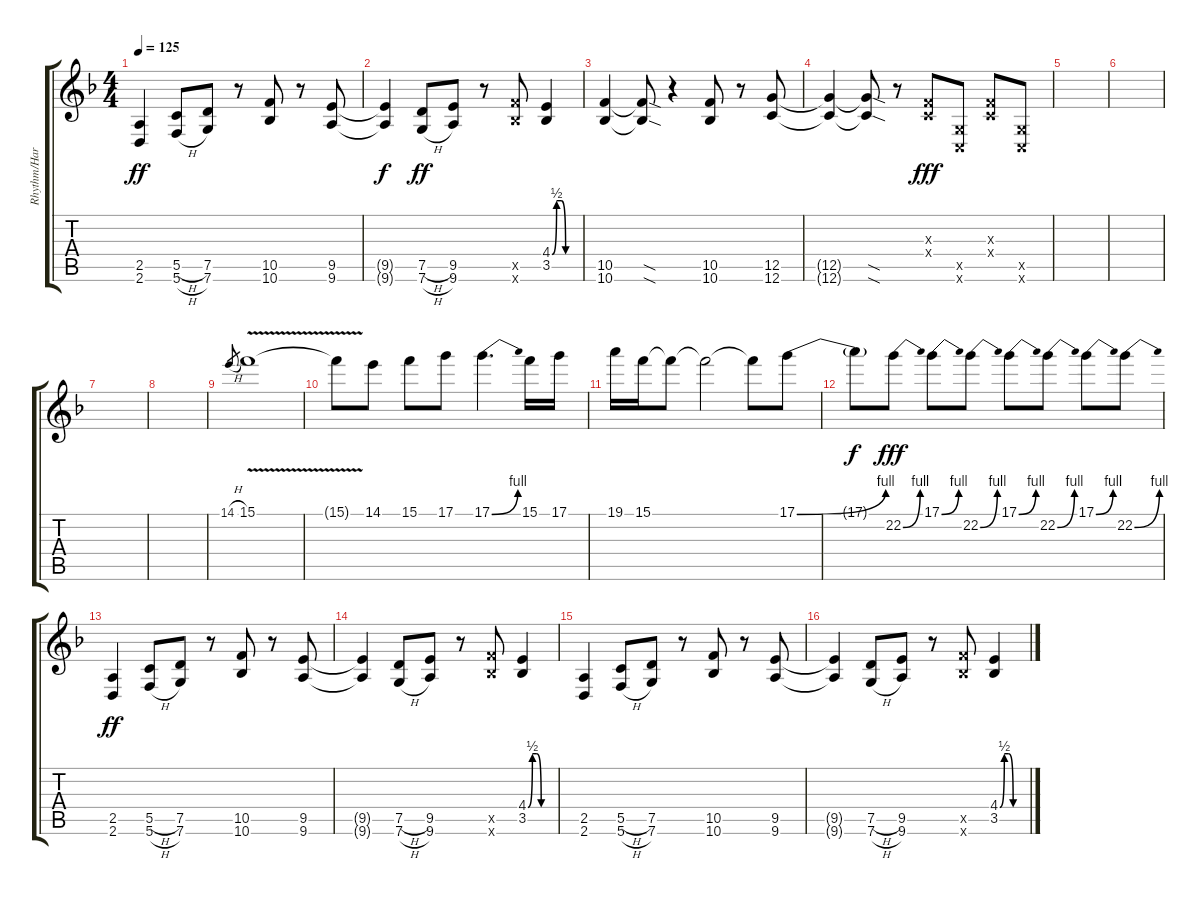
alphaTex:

\track ("Rhythm/Harmony" "Rhythm/Har") {instrument electricguitarjazz}
\staff {score tabs}
\tuning (D4 A3 F3 C3 G2 C2) {hide}
\ts (4 4)
\tempo 125
\clef g2
\ks dminor
(2.5 2.6).4{dy ff} (5.5{h} 5.6{h}).8 (7.5 7.6).8 r.8 (10.5 10.6).8 r.8 (9.5 9.6).8 |
(9.5{t} 9.6{t}).4{dy f} (7.5{h} 7.6{h}).8{dy ff} (9.5 9.6).8 r.8 (10.5{x} 10.6{x}).8 (4.4{be (custom 0 0 10 2 20 2 30 0 60 0)} 3.5).4 |
(10.5 10.6).4 (10.5{sod t} 10.6{sod t}).8 r.4 (10.5 10.6).8 r.8 (12.5 12.6).8 |
(12.5{t} 12.6{t}).4 (12.5{sod t} 12.6{sod t}).8 r.8 (0.3{x} 0.4{x}).8{dy fff} (0.5{x} 0.6{x}).8 (0.3{x} 0.4{x}).8 (0.5{x} 0.6{x}).8 |
|
|
|
|
14.1{h}.8{gr} 15.1{v}.1 |
15.1{t}.8 14.1.8 15.1.8 17.1.8 17.1{be (bend 0 0 60 4)}.4{d} 15.1.16 17.1.16 |
19.1.16 15.1.16 15.1{t}.8 15.1{t}.2 15.1{t}.8 17.1{be (bend 0 0 60 4)}.8 |
17.1{t}.8{dy f} 22.2{be (bend 0 0 60 4)}.8{dy fff} 17.1{be (bend 0 0 60 4)}.8 22.2{be (bend 0 0 60 4)}.8 17.1{be (bend 0 0 60 4)}.8 22.2{be (bend 0 0 60 4)}.8 17.1{be (bend 0 0 60 4)}.8 22.2{be (bend 0 0 60 4)}.8 |
(2.5 2.6).4{dy ff instrument overdrivenguitar} (5.5{h} 5.6{h}).8 (7.5 7.6).8 r.8 (10.5 10.6).8 r.8 (9.5 9.6).8 |
(9.5{t} 9.6{t}).4 (7.5{h} 7.6{h}).8 (9.5 9.6).8 r.8 (10.5{x} 10.6{x}).8 (4.4{be (custom 0 0 10 2 20 2 30 0 60 0)} 3.5).4 |
(2.5 2.6).4 (5.5{h} 5.6{h}).8 (7.5 7.6).8 r.8 (10.5 10.6).8 r.8 (9.5 9.6).8 |
(9.5{t} 9.6{t}).4 (7.5{h} 7.6{h}).8 (9.5 9.6).8 r.8 (10.5{x} 10.6{x}).8 (4.4{be (custom 0 0 10 2 20 2 30 0 60 0)} 3.5).4
